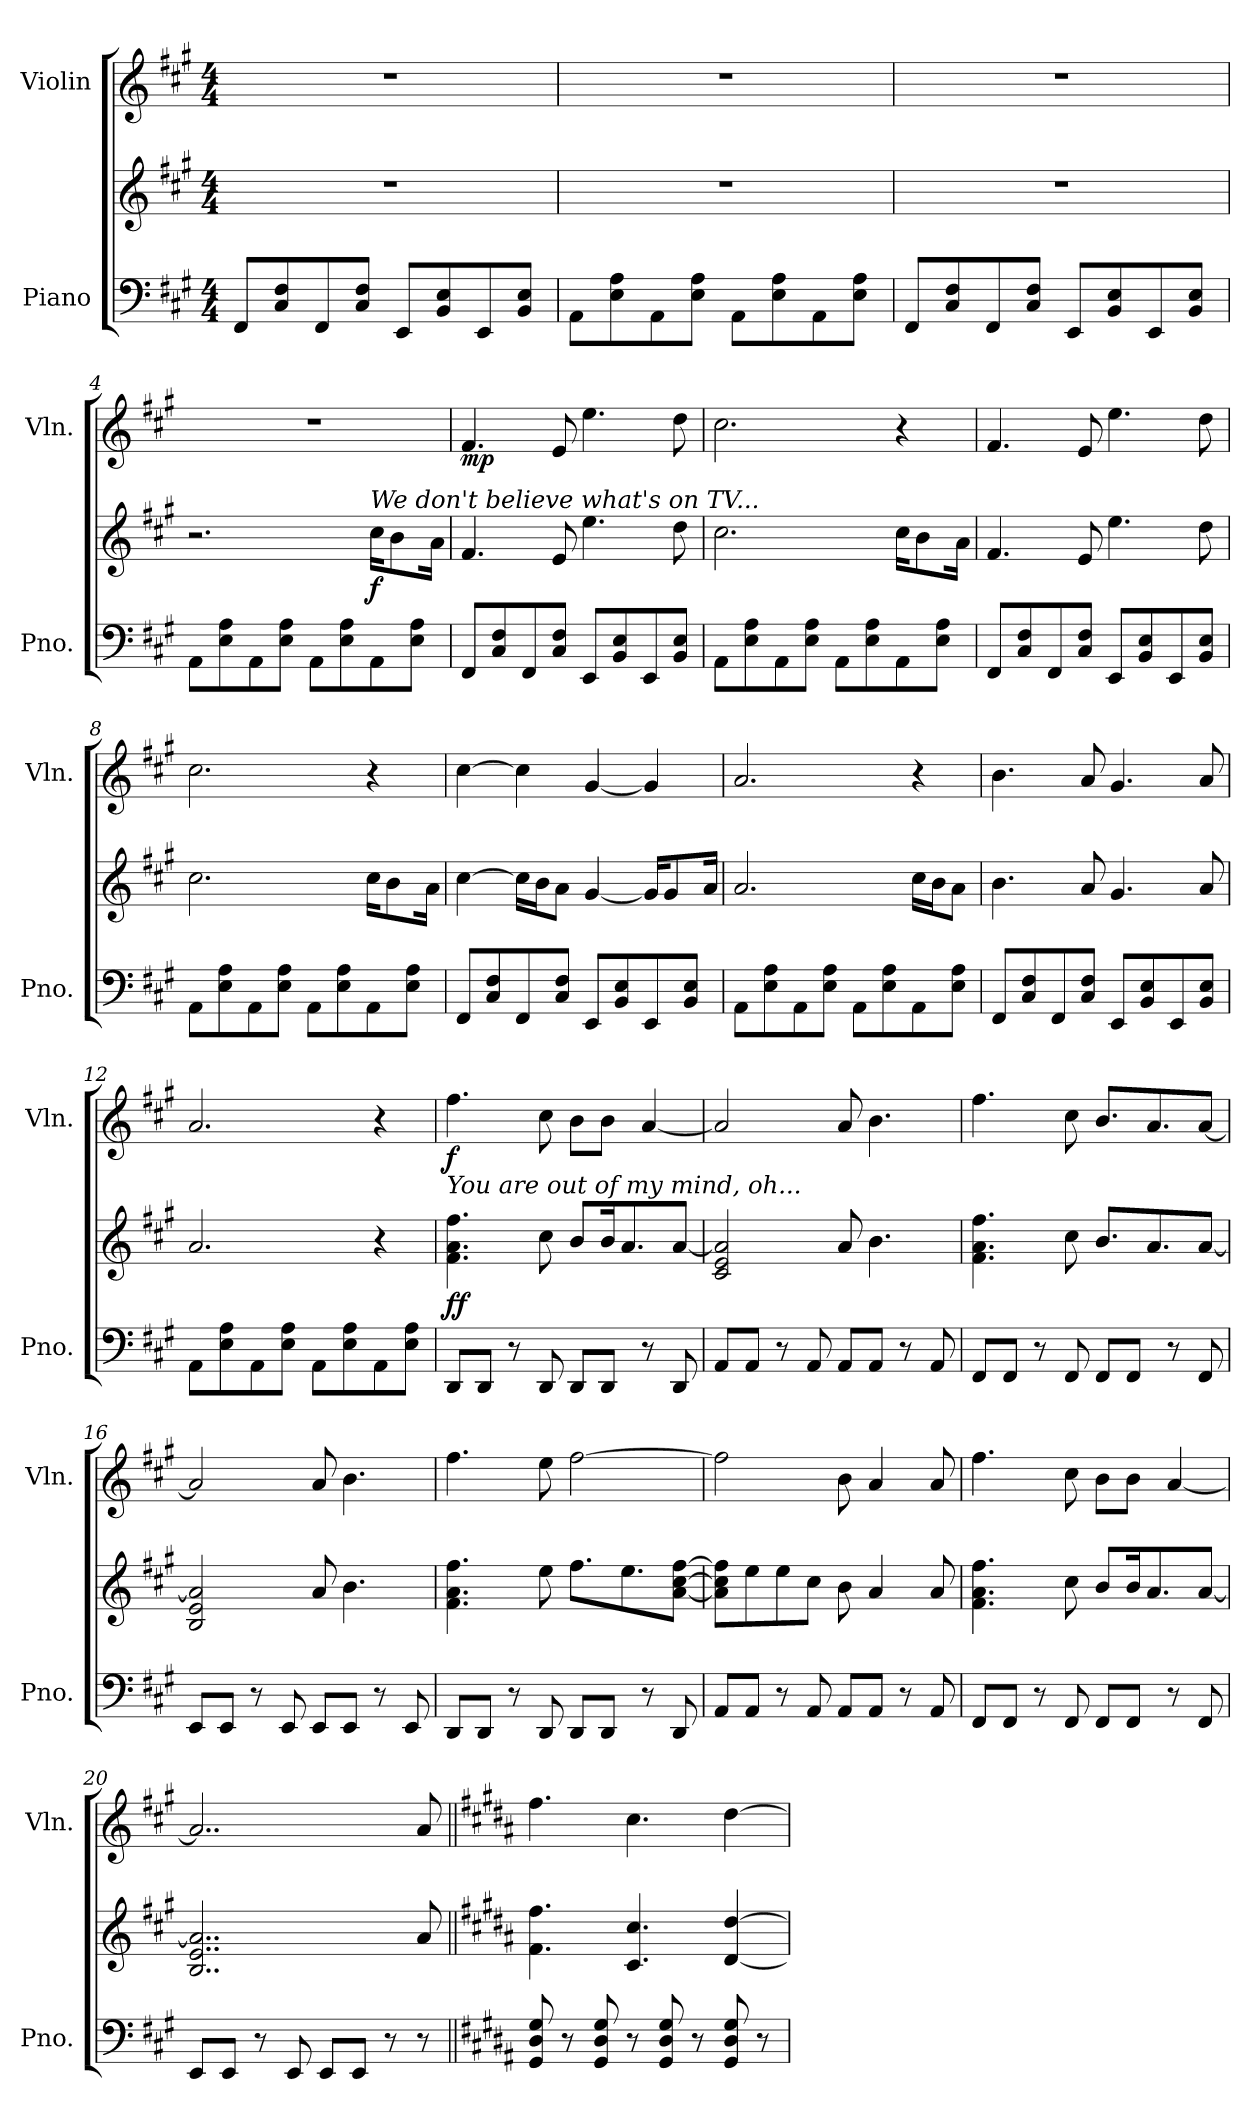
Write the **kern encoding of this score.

**kern	**kern	**dynam	**kern	**dynam
*part2	*part2	*part2	*part1	*part1
*staff3	*staff2	*staff2/3	*staff1	*staff1
*I"Piano	*	*	*I"Violin	*
*I'Pno.	*	*	*I'Vln.	*
*clefF4	*clefG2	*	*clefG2	*
*k[f#c#g#]	*k[f#c#g#]	*	*k[f#c#g#]	*
*M4/4	*M4/4	*	*M4/4	*
*MM120	*MM120	*	*MM120	*
=1	=1	=1	=1	=1
8FF#/L	1r	.	1r	.
8C#/ 8F#/	.	.	.	.
8FF#/	.	.	.	.
8C#/ 8F#/J	.	.	.	.
8EE/L	.	.	.	.
8BB/ 8E/	.	.	.	.
8EE/	.	.	.	.
8BB/ 8E/J	.	.	.	.
=2	=2	=2	=2	=2
8AA\L	1r	.	1r	.
8E\ 8A\	.	.	.	.
8AA\	.	.	.	.
8E\ 8A\J	.	.	.	.
8AA\L	.	.	.	.
8E\ 8A\	.	.	.	.
8AA\	.	.	.	.
8E\ 8A\J	.	.	.	.
=3	=3	=3	=3	=3
8FF#/L	1r	.	1r	.
8C#/ 8F#/	.	.	.	.
8FF#/	.	.	.	.
8C#/ 8F#/J	.	.	.	.
8EE/L	.	.	.	.
8BB/ 8E/	.	.	.	.
8EE/	.	.	.	.
8BB/ 8E/J	.	.	.	.
=4	=4	=4	=4	=4
8AA\L	2.r	.	1r	.
8E\ 8A\	.	.	.	.
8AA\	.	.	.	.
8E\ 8A\J	.	.	.	.
8AA\L	.	.	.	.
8E\ 8A\	.	.	.	.
!	!LO:TX:a:i:t=We don't believe what's on TV...	!	!	!
!	!	!LO:DY:b	!	!
8AA\	16cc#\KL	f	.	.
.	8b\	.	.	.
8E\ 8A\J	.	.	.	.
.	16a\Jk	.	.	.
!!LO:LB:g=z
=5	=5	=5	=5	=5
!	!	!	!	!LO:DY:b
8FF#/L	4.f#/	.	4.f#/	mp
8C#/ 8F#/	.	.	.	.
8FF#/	.	.	.	.
8C#/ 8F#/J	8e/	.	8e/	.
8EE/L	4.ee\	.	4.ee\	.
8BB/ 8E/	.	.	.	.
8EE/	.	.	.	.
8BB/ 8E/J	8dd\	.	8dd\	.
=6	=6	=6	=6	=6
8AA\L	2.cc#\	.	2.cc#\	.
8E\ 8A\	.	.	.	.
8AA\	.	.	.	.
8E\ 8A\J	.	.	.	.
8AA\L	.	.	.	.
8E\ 8A\	.	.	.	.
8AA\	16cc#\KL	.	4r	.
.	8b\	.	.	.
8E\ 8A\J	.	.	.	.
.	16a\Jk	.	.	.
=7	=7	=7	=7	=7
8FF#/L	4.f#/	.	4.f#/	.
8C#/ 8F#/	.	.	.	.
8FF#/	.	.	.	.
8C#/ 8F#/J	8e/	.	8e/	.
8EE/L	4.ee\	.	4.ee\	.
8BB/ 8E/	.	.	.	.
8EE/	.	.	.	.
8BB/ 8E/J	8dd\	.	8dd\	.
=8	=8	=8	=8	=8
8AA\L	2.cc#\	.	2.cc#\	.
8E\ 8A\	.	.	.	.
8AA\	.	.	.	.
8E\ 8A\J	.	.	.	.
8AA\L	.	.	.	.
8E\ 8A\	.	.	.	.
8AA\	16cc#\KL	.	4r	.
.	8b\	.	.	.
8E\ 8A\J	.	.	.	.
.	16a\Jk	.	.	.
!!LO:LB:g=z
=9	=9	=9	=9	=9
8FF#/L	[4cc#\	.	[4cc#\	.
8C#/ 8F#/	.	.	.	.
8FF#/	16cc#\LL]	.	4cc#\]	.
.	16b\J	.	.	.
8C#/ 8F#/J	8a\J	.	.	.
8EE/L	[4g#/	.	[4g#/	.
8BB/ 8E/	.	.	.	.
8EE/	16g#/KL]	.	4g#/]	.
.	8g#/	.	.	.
8BB/ 8E/J	.	.	.	.
.	16a/Jk	.	.	.
=10	=10	=10	=10	=10
8AA\L	2.a/	.	2.a/	.
8E\ 8A\	.	.	.	.
8AA\	.	.	.	.
8E\ 8A\J	.	.	.	.
8AA\L	.	.	.	.
8E\ 8A\	.	.	.	.
8AA\	16cc#\LL	.	4r	.
.	16b\J	.	.	.
8E\ 8A\J	8a\J	.	.	.
=11	=11	=11	=11	=11
8FF#/L	4.b\	.	4.b\	.
8C#/ 8F#/	.	.	.	.
8FF#/	.	.	.	.
8C#/ 8F#/J	8a/	.	8a/	.
8EE/L	4.g#/	.	4.g#/	.
8BB/ 8E/	.	.	.	.
8EE/	.	.	.	.
8BB/ 8E/J	8a/	.	8a/	.
=12	=12	=12	=12	=12
8AA\L	2.a/	.	2.a/	.
8E\ 8A\	.	.	.	.
8AA\	.	.	.	.
8E\ 8A\J	.	.	.	.
8AA\L	.	.	.	.
8E\ 8A\	.	.	.	.
8AA\	4r	.	4r	.
8E\ 8A\J	.	.	.	.
!!LO:PB:g=z
=13	=13	=13	=13	=13
*	*	*	*MM115	*
!	!LO:TX:a:i:t=You are out of my mind, oh...	!	!	!
!	!	!LO:DY:b	!	!LO:DY:b
8DD/L	4.f#\ 4.a\ 4.ff#\	ff	4.ff#\	f
8DD/J	.	.	.	.
8r	.	.	.	.
8DD/	8cc#\	.	8cc#\	.
8DD/L	8b/L	.	8b\L	.
8DD/J	16b/K	.	8b\J	.
.	8.a/	.	.	.
8r	.	.	[4a/	.
8DD/	[8a/J	.	.	.
=14	=14	=14	=14	=14
8AA/L	2c#/ 2e/ 2a/]	.	2a/]	.
8AA/J	.	.	.	.
8r	.	.	.	.
8AA/	.	.	.	.
8AA/L	8a/	.	8a/	.
8AA/J	4.b\	.	4.b\	.
8r	.	.	.	.
8AA/	.	.	.	.
=15	=15	=15	=15	=15
8FF#/L	4.f#\ 4.a\ 4.ff#\	.	4.ff#\	.
8FF#/J	.	.	.	.
8r	.	.	.	.
8FF#/	8cc#\	.	8cc#\	.
8FF#/L	8.b/L	.	8.b/L	.
8FF#/J	.	.	.	.
.	8.a/	.	8.a/	.
8r	.	.	.	.
8FF#/	[8a/J	.	[8a/J	.
=16	=16	=16	=16	=16
8EE/L	2B/ 2e/ 2a/]	.	2a/]	.
8EE/J	.	.	.	.
8r	.	.	.	.
8EE/	.	.	.	.
8EE/L	8a/	.	8a/	.
8EE/J	4.b\	.	4.b\	.
8r	.	.	.	.
8EE/	.	.	.	.
!!LO:LB:g=z
=17	=17	=17	=17	=17
8DD/L	4.f#\ 4.a\ 4.ff#\	.	4.ff#\	.
8DD/J	.	.	.	.
8r	.	.	.	.
8DD/	8ee\	.	8ee\	.
8DD/L	8.ff#\L	.	[2ff#\	.
8DD/J	.	.	.	.
.	8.ee\	.	.	.
8r	.	.	.	.
8DD/	[8a\ [8cc#\ [8ff#\J	.	.	.
=18	=18	=18	=18	=18
8AA/L	8a\] 8cc#\] 8ff#\]L	.	2ff#\]	.
8AA/J	8ee\	.	.	.
8r	8ee\	.	.	.
8AA/	8cc#\J	.	.	.
8AA/L	8b\	.	8b\	.
8AA/J	4a/	.	4a/	.
8r	.	.	.	.
8AA/	8a/	.	8a/	.
=19	=19	=19	=19	=19
8FF#/L	4.f#\ 4.a\ 4.ff#\	.	4.ff#\	.
8FF#/J	.	.	.	.
8r	.	.	.	.
8FF#/	8cc#\	.	8cc#\	.
8FF#/L	8b/L	.	8b\L	.
8FF#/J	16b/K	.	8b\J	.
.	8.a/	.	.	.
8r	.	.	[4a/	.
8FF#/	[8a/J	.	.	.
=20	=20	=20	=20	=20
8EE/L	2..B/ 2..e/ 2..a/]	.	2..a/]	.
8EE/J	.	.	.	.
8r	.	.	.	.
8EE/	.	.	.	.
8EE/L	.	.	.	.
8EE/J	.	.	.	.
8r	.	.	.	.
8r	8a/	.	8a/	.
!!LO:LB:g=z
=21||	=21||	=21||	=21||	=21||
*k[f#c#g#d#a#]	*k[f#c#g#d#a#]	*	*k[f#c#g#d#a#]	*
*	*	*	*MM180	*
8GG#/ 8D#/ 8G#/	4.f#\ 4.ff#\	.	4.ff#\	.
8r	.	.	.	.
8GG#/ 8D#/ 8G#/	.	.	.	.
8r	4.c#/ 4.cc#/	.	4.cc#\	.
8GG#/ 8D#/ 8G#/	.	.	.	.
8r	.	.	.	.
8GG#/ 8D#/ 8G#/	[4d#/ [4dd#/	.	[4dd#\	.
8r	.	.	.	.
=	=	=	=	=
*-	*-	*-	*-	*-
